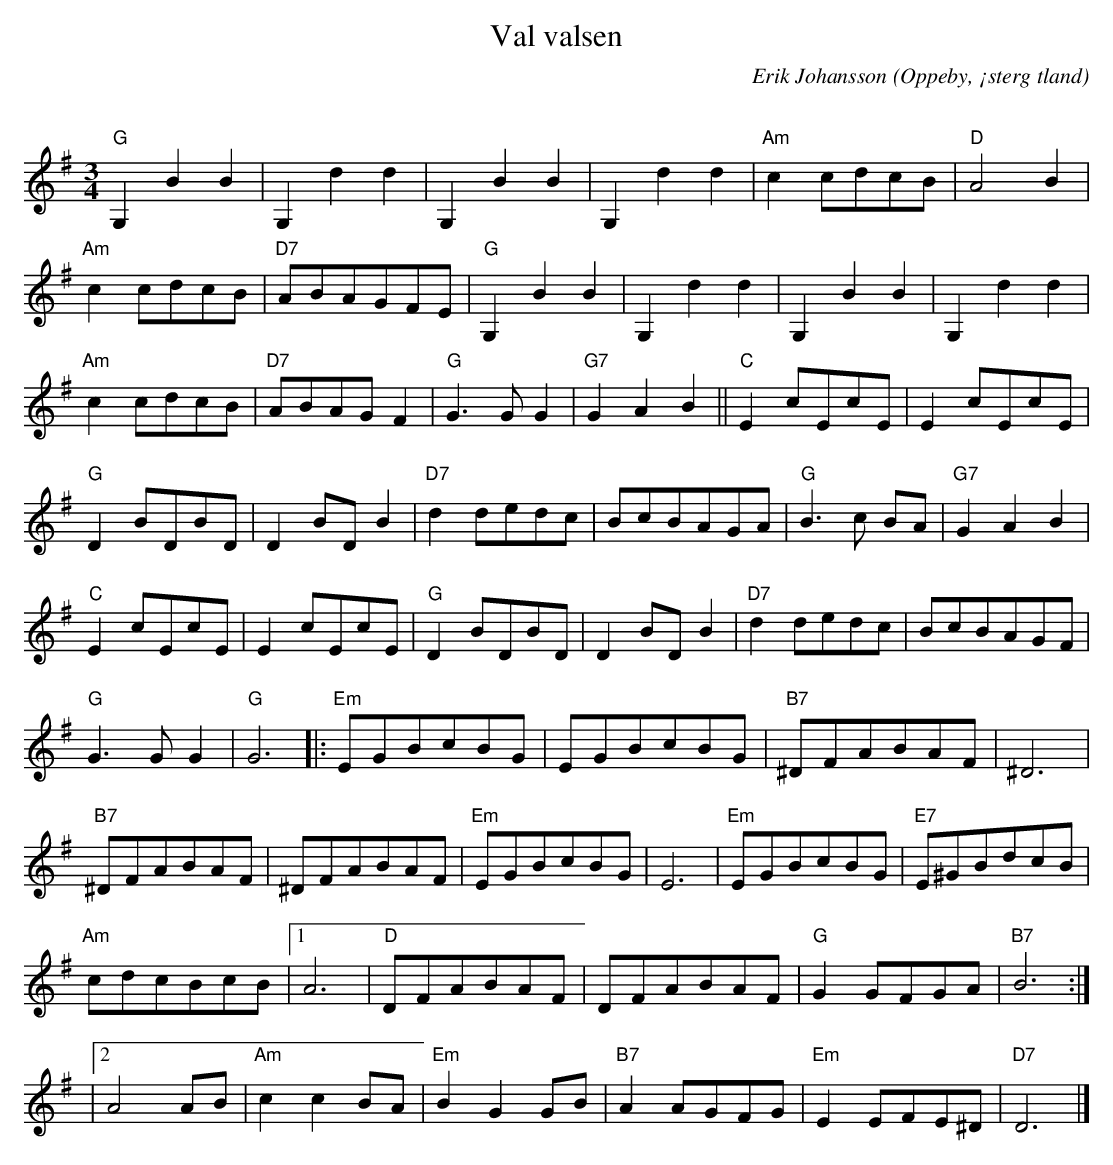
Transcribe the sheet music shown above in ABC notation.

X:1
T:Val valsen
C:Erik Johansson
O:Oppeby, ¡sterg tland
Q:140
M:3/4
L:1/8
K:G
"G"G,2B2B2|G,2d2d2 |G,2B2B2|G,2d2d2 |"Am" c2 cdcB| "D" A4 B2 |
 "Am" c2 cdcB |"D7" ABAGFE |"G"G,2B2B2|G,2d2d2 |G,2B2B2|G,2d2d2 |
"Am" c2 cdcB| "D7" ABAGF2 | "G" G3 G G2 |"G7" G2A2B2||"C"E2 cEcE |E2 cEcE|
"G" D2 BDBD |D2 BD B2 |"D7"d2 dedc| BcBAGA|"G"B3 c BA|"G7" G2A2B2|
"C"E2 cEcE |E2 cEcE|"G" D2 BDBD |D2 BD B2 |"D7"d2 dedc| BcBAGF|
"G" G3 G G2| "G" G6 [|:"Em" EGBcBG |EGBcBG |"B7"^DFABAF |^D6 |
"B7" ^DFABAF |^DFABAF |"Em" EGBcBG |E6 |"Em" EGBcBG |"E7" E^GBdcB |
"Am" cdcBcB |1 A6 |"D" DFABAF |DFABAF |"G" G2 GFGA |"B7" B6 :|]
|2 A4 AB |"Am" c2 c2 BA |"Em" B2 G2 GB |"B7" A2 AGFG |"Em" E2 EFE^D |"D7" D6 |]
